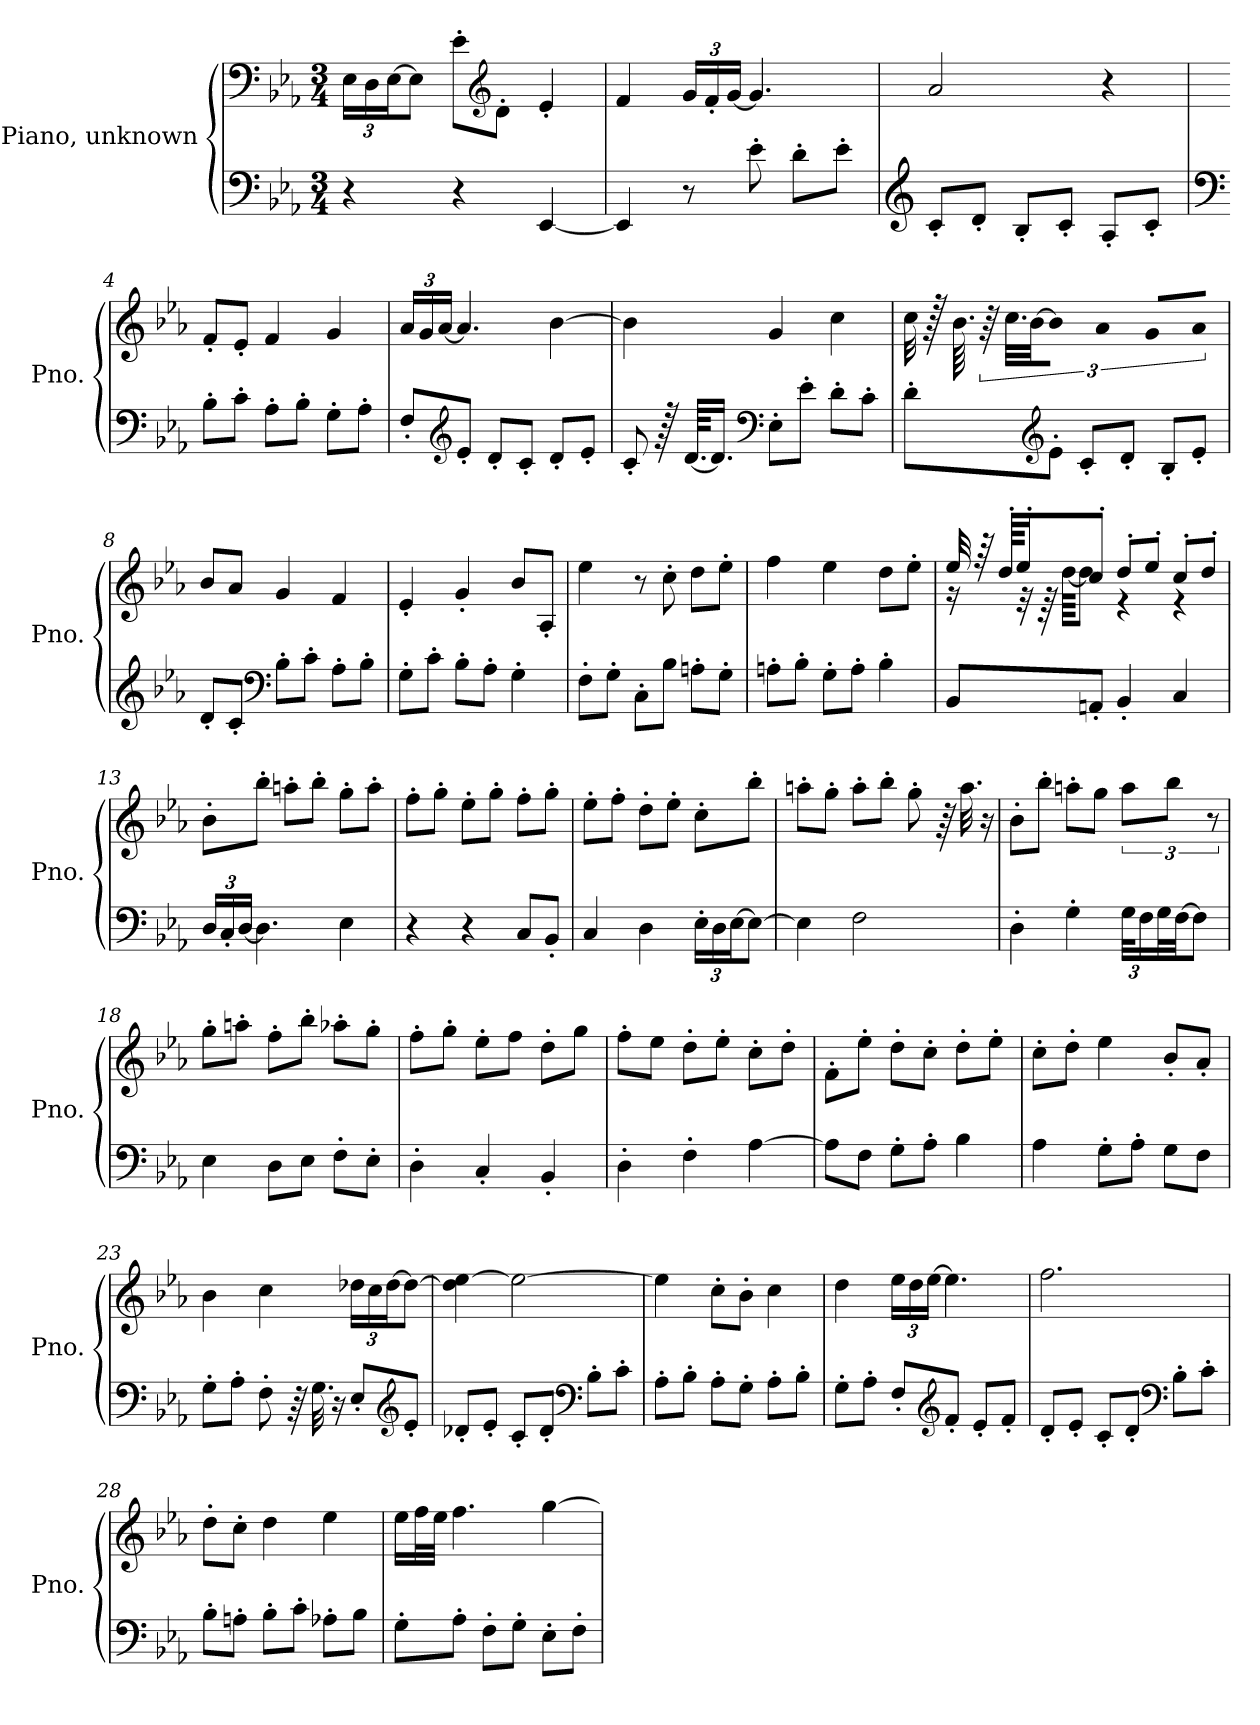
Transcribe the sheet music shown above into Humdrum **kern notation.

**kern	**kern
*part1	*part1
*staff2	*staff1
*I"Piano, unknown	*
*I'Pno.	*
*clefF4	*clefF4
*k[b-e-a-]	*k[b-e-a-]
*M3/4	*M3/4
*MM143	*MM143
*	*Xbrackettup
=1	=1
4r	24E-\LL
.	24D\
.	[24E-\J
.	8E-\J]
4r	8e-'\L
*	*clefG2
.	8d'\J
[4EE-/	4e-'/
=2	=2
4EE-/]	4f/
8r	24g/LL
.	24f'/
.	[24g/JJ
8e-'\	4.g/]
8d'\L	.
8e-'\J	.
=3	=3
*clefG2	*
8c'/L	2a-/
8d'/J	.
8B-'/L	.
8c'/J	.
8A-'/L	4r
8c'/J	.
=4	=4
*clefF4	*
8B-'\L	8f'/L
8c'\J	8e-'/J
8A-'\L	4f/
8B-'\J	.
8G'\L	4g/
8A-'\J	.
!!LO:LB:g=z
=5	=5
8F'/L	24a-/LL
.	24g/
.	[24a-/JJ
*clefG2	*
8e-'/J	4.a-/]
8d'/L	.
8c'/J	.
8d'/L	[4b-\
8e-'/J	.
=6	=6
8c'/	4b-\]
128r	.
[64.d/KKLL	.
16.d/JJ]	.
*clefF4	*
8E-'\L	4g/
8e-'\J	.
8d'\L	4cc\
8c'\J	.
=7	=7
8d'\L	32cc\
.	128r
.	64.b-\
*	*brackettup
.	96r
.	48.cc\LLL
.	[48b-\JJ
*clefG2	*
8e-'\J	8b-\J]
8c'/L	4a-/
8d'/J	.
8B-'/L	8g/L
8e-'/J	8a-/J
=8	=8
8d'/L	8b-/L
8c'/J	8a-/J
*clefF4	*
8B-'\L	4g/
8c'\J	.
8A-'\L	4f/
8B-'\J	.
!!LO:LB:g=z
=9	=9
8G'\L	4e-'/
8c'\J	.
8B-'\L	4g'/
8A-'\J	.
4G'\	8b-/L
.	8A-'/J
=10	=10
8F'\L	4ee-\
8G'\J	.
8C'\L	8r
8B-\J	8cc'\
8An'\L	8dd\L
8G'\J	8ee-'\J
=11	=11
8An'\L	4ff\
8B-'\J	.
8G'\L	4ee-\
8A'\J	.
4B-'\	8dd\L
.	8ee-'\J
=12	=12
*	*^
8BB-/L	32ee-/	16r
.	64r	.
.	64dd'/KKLL	.
.	16ee-'/J	32r
.	.	64r
.	.	[64dd\KKKL
8AAn'/J	8cc'/J	8dd\J]
4BB-'/	8dd'/L	4r
.	8ee-'/J	.
4C/	8cc'/L	4r
.	8dd'/J	.
*	*v	*v
=13	=13
*Xbrackettup	*
24D/LL	8b-'\L
24C'/	.
[24D/JJ	.
4.D\]	8bb-'\J
.	8aan'\L
.	8bb-'\J
4E-\	8gg'\L
.	8aa'\J
!!LO:LB:g=z
=14	=14
4r	8ff'\L
.	8gg'\J
4r	8ee-'\L
.	8gg'\J
8C/L	8ff'\L
8BB-'/J	8gg'\J
=15	=15
4C/	8ee-'\L
.	8ff'\J
4D\	8dd'\L
.	8ee-'\J
24E-'\LL	8cc'\L
24D\	.
[24E-\J	.
8E-\J_	8bb-'\J
=16	=16
4E-\]	8aan'\L
.	8gg'\J
2F\	8aa'\L
.	8bb-'\J
.	8gg'\
.	64r
.	32.aa\
.	16r
=17	=17
4D'\	8b-'\L
.	8bb-'\J
4G'\	8aan'\L
.	8gg\J
48G\KLL	12aa\L
24F\	.
32G\L	.
.	12bb-\J
[32F\JJ	.
8F\J]	.
.	12r
=18	=18
4E-\	8gg'\L
.	8aan'\J
8D\L	8ff'\L
8E-\J	8bb-'\J
8F'\L	8aa-X'\L
8E-'\J	8gg'\J
!!LO:LB:g=z
=19	=19
4D'\	8ff'\L
.	8gg'\J
4C'/	8ee-'\L
.	8ff\J
4BB-'/	8dd'\L
.	8gg\J
=20	=20
4D'\	8ff'\L
.	8ee-\J
4F'\	8dd'\L
.	8ee-'\J
[4A-\	8cc'\L
.	8dd'\J
=21	=21
8A-\L]	8f'\L
8F\J	8ee-'\J
8G'\L	8dd'\L
8A-'\J	8cc'\J
4B-\	8dd'\L
.	8ee-'\J
=22	=22
4A-\	8cc'\L
.	8dd'\J
8G'\L	4ee-\
8A-'\J	.
8G\L	8b-'/L
8F\J	8a-'/J
=23	=23
8G'\L	4b-\
8A-'\J	.
8F'\	4cc\
64r	.
32.G\	.
16r	.
*	*Xbrackettup
8E-'/L	24dd-X\LL
.	24cc\
.	[24dd-\J
*clefG2	*
8e-'/J	8dd-\J_
!!LO:LB:g=z
=24	=24
8d-X'/L	4dd-\] [4ee-\
8e-'/J	.
8c'/L	2ee-\_
8d-'/J	.
*clefF4	*
8B-'\L	.
8c'\J	.
=25	=25
8A-'\L	4ee-\]
8B-'\J	.
8A-'\L	8cc'\L
8G'\J	8b-'\J
8A-'\L	4cc\
8B-'\J	.
=26	=26
8G'\L	4dd\
8A-'\J	.
8F'/L	24ee-\LL
.	24dd\
.	[24ee-\JJ
*clefG2	*
8f'/J	4.ee-\]
8e-'/L	.
8f'/J	.
=27	=27
8d'/L	2.ff\
8e-'/J	.
8c'/L	.
8d'/J	.
*clefF4	*
8B-'\L	.
8c'\J	.
=28	=28
8B-'\L	8dd'\L
8An'\J	8cc'\J
8B-'\L	4dd\
8c'\J	.
8A-X'\L	4ee-\
8B-\J	.
!!LO:PB:g=z
=29	=29
8G'\L	16ee-\LL
.	32ff\L
.	32ee-\JJJ
8A-'\J	4.ff\
8F'\L	.
8G'\J	.
8E-'\L	[4gg\
8F'\J	.
=	=
*-	*-
